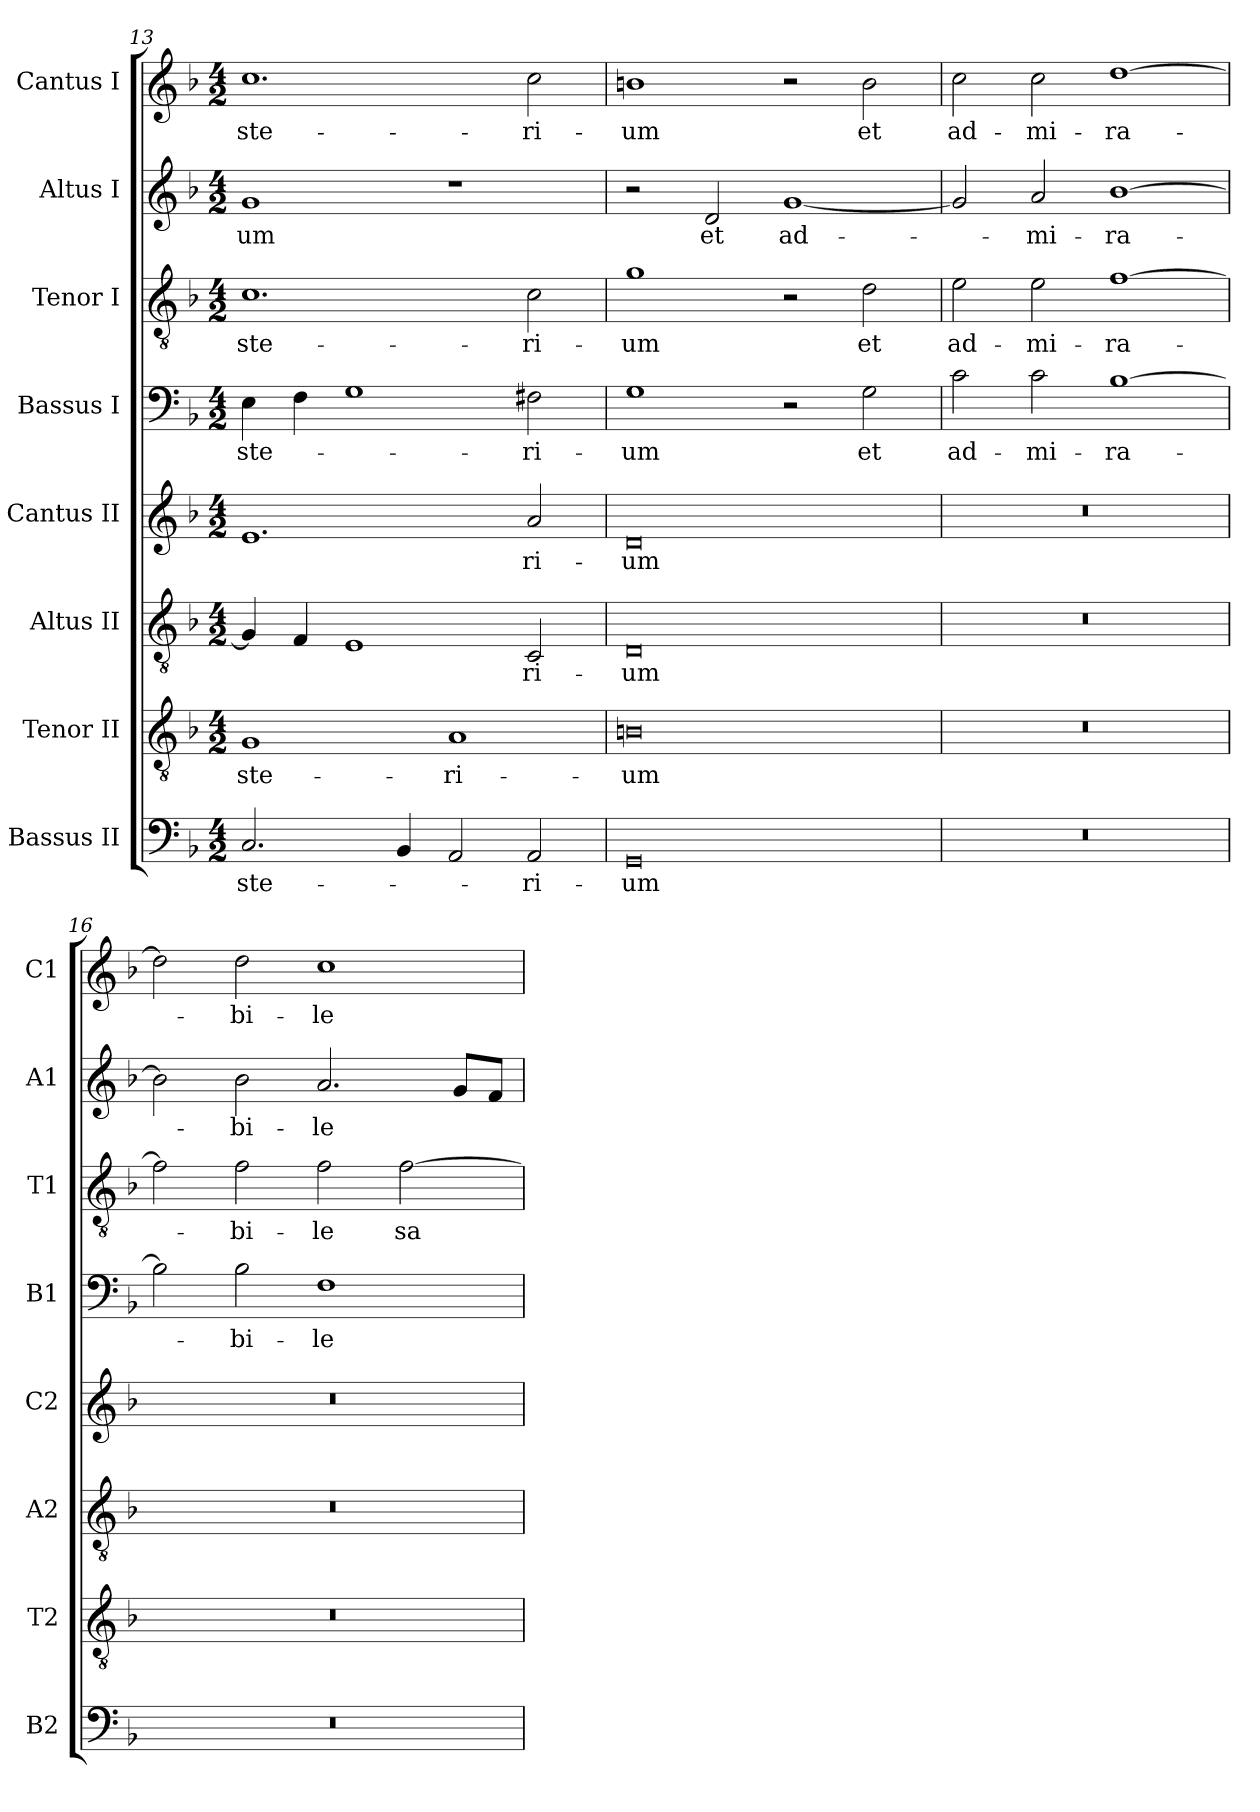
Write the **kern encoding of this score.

**kern	**text	**kern	**text	**kern	**text	**kern	**text	**kern	**text	**kern	**text	**kern	**text	**kern	**text
*part8	*part8	*part7	*part7	*part6	*part6	*part5	*part5	*part4	*part4	*part3	*part3	*part2	*part2	*part1	*part1
*staff8	*staff8	*staff7	*staff7	*staff6	*staff6	*staff5	*staff5	*staff4	*staff4	*staff3	*staff3	*staff2	*staff2	*staff1	*staff1
*I"Bassus II	*	*I"Tenor II	*	*I"Altus II	*	*I"Cantus II	*	*I"Bassus I	*	*I"Tenor I	*	*I"Altus I	*	*I"Cantus I	*
*I'B2	*	*I'T2	*	*I'A2	*	*I'C2	*	*I'B1	*	*I'T1	*	*I'A1	*	*I'C1	*
*clefF4	*	*clefGv2	*	*clefGv2	*	*clefG2	*	*clefF4	*	*clefGv2	*	*clefG2	*	*clefG2	*
*k[b-]	*	*k[b-]	*	*k[b-]	*	*k[b-]	*	*k[b-]	*	*k[b-]	*	*k[b-]	*	*k[b-]	*
*F:	*	*F:	*	*F:	*	*F:	*	*F:	*	*F:	*	*F:	*	*F:	*
*M4/2	*	*M4/2	*	*M4/2	*	*M4/2	*	*M4/2	*	*M4/2	*	*M4/2	*	*M4/2	*
=13	=13	=13	=13	=13	=13	=13	=13	=13	=13	=13	=13	=13	=13	=13	=13
!	!LO:LY:b	!	!LO:LY:b	!	!	!	!	!	!LO:LY:b	!	!LO:LY:b	!	!LO:LY:b	!	!LO:LY:b
2.C/	-ste-	1G	-ste-	4G/]	.	1.e	.	4E\	-ste-	1.c	-ste-	1g	-um	1.cc	-ste-
.	.	.	.	4F/	.	.	.	4F\	.	.	.	.	.	.	.
.	.	.	.	1E	.	.	.	1G	.	.	.	.	.	.	.
4BB-/	.	.	.	.	.	.	.	.	.	.	.	.	.	.	.
!	!	!	!LO:LY:b	!	!	!	!	!	!	!	!	!	!	!	!
2AA/	.	1A	-ri-	.	.	.	.	.	.	.	.	1r	.	.	.
!	!LO:LY:b	!	!	!	!LO:LY:b	!	!LO:LY:b	!	!LO:LY:b	!	!LO:LY:b	!	!	!	!LO:LY:b
2AA/	-ri-	.	.	2C/	-ri-	2a/	-ri-	2F#X\	-ri-	2c\	-ri-	.	.	2cc\	-ri-
=14	=14	=14	=14	=14	=14	=14	=14	=14	=14	=14	=14	=14	=14	=14	=14
!	!LO:LY:b	!	!LO:LY:b	!	!LO:LY:b	!	!LO:LY:b	!	!LO:LY:b	!	!LO:LY:b	!	!	!	!LO:LY:b
0GG	-um	0Bn	-um	0D	-um	0d	-um	1G	-um	1g	-um	2r	.	1bn	-um
!	!	!	!	!	!	!	!	!	!	!	!	!	!LO:LY:b	!	!
.	.	.	.	.	.	.	.	.	.	.	.	2d/	et	.	.
!	!	!	!	!	!	!	!	!	!	!	!	!	!LO:LY:b	!	!
.	.	.	.	.	.	.	.	2r	.	2r	.	[1g	ad-	2r	.
!	!	!	!	!	!	!	!	!	!LO:LY:b	!	!LO:LY:b	!	!	!	!LO:LY:b
.	.	.	.	.	.	.	.	2G\	et	2d\	et	.	.	2b\	et
=15	=15	=15	=15	=15	=15	=15	=15	=15	=15	=15	=15	=15	=15	=15	=15
!	!	!	!	!	!	!	!	!	!LO:LY:b	!	!LO:LY:b	!	!	!	!LO:LY:b
0r	.	0r	.	0r	.	0r	.	2c\	ad-	2e\	ad-	2g/]	.	2cc\	ad-
!	!	!	!	!	!	!	!	!	!LO:LY:b	!	!LO:LY:b	!	!LO:LY:b	!	!LO:LY:b
.	.	.	.	.	.	.	.	2c\	-mi-	2e\	-mi-	2a/	-mi-	2cc\	-mi-
!	!	!	!	!	!	!	!	!	!LO:LY:b	!	!LO:LY:b	!	!LO:LY:b	!	!LO:LY:b
.	.	.	.	.	.	.	.	[1B-	-ra-	[1f	-ra-	[1b-	-ra-	[1dd	-ra-
=16	=16	=16	=16	=16	=16	=16	=16	=16	=16	=16	=16	=16	=16	=16	=16
0r	.	0r	.	0r	.	0r	.	2B-\]	.	2f\]	.	2b-\]	.	2dd\]	.
!	!	!	!	!	!	!	!	!	!LO:LY:b	!	!LO:LY:b	!	!LO:LY:b	!	!LO:LY:b
.	.	.	.	.	.	.	.	2B-\	-bi-	2f\	-bi-	2b-\	-bi-	2dd\	-bi-
!	!	!	!	!	!	!	!	!	!LO:LY:b	!	!LO:LY:b	!	!LO:LY:b	!	!LO:LY:b
.	.	.	.	.	.	.	.	1F	-le	2f\	-le	2.a/	-le	1cc	-le
!	!	!	!	!	!	!	!	!	!	!	!LO:LY:b	!	!	!	!
.	.	.	.	.	.	.	.	.	.	[2f\	sa-	.	.	.	.
.	.	.	.	.	.	.	.	.	.	.	.	8g/L	.	.	.
.	.	.	.	.	.	.	.	.	.	.	.	8f/J	.	.	.
=	=	=	=	=	=	=	=	=	=	=	=	=	=	=	=
*-	*-	*-	*-	*-	*-	*-	*-	*-	*-	*-	*-	*-	*-	*-	*-
